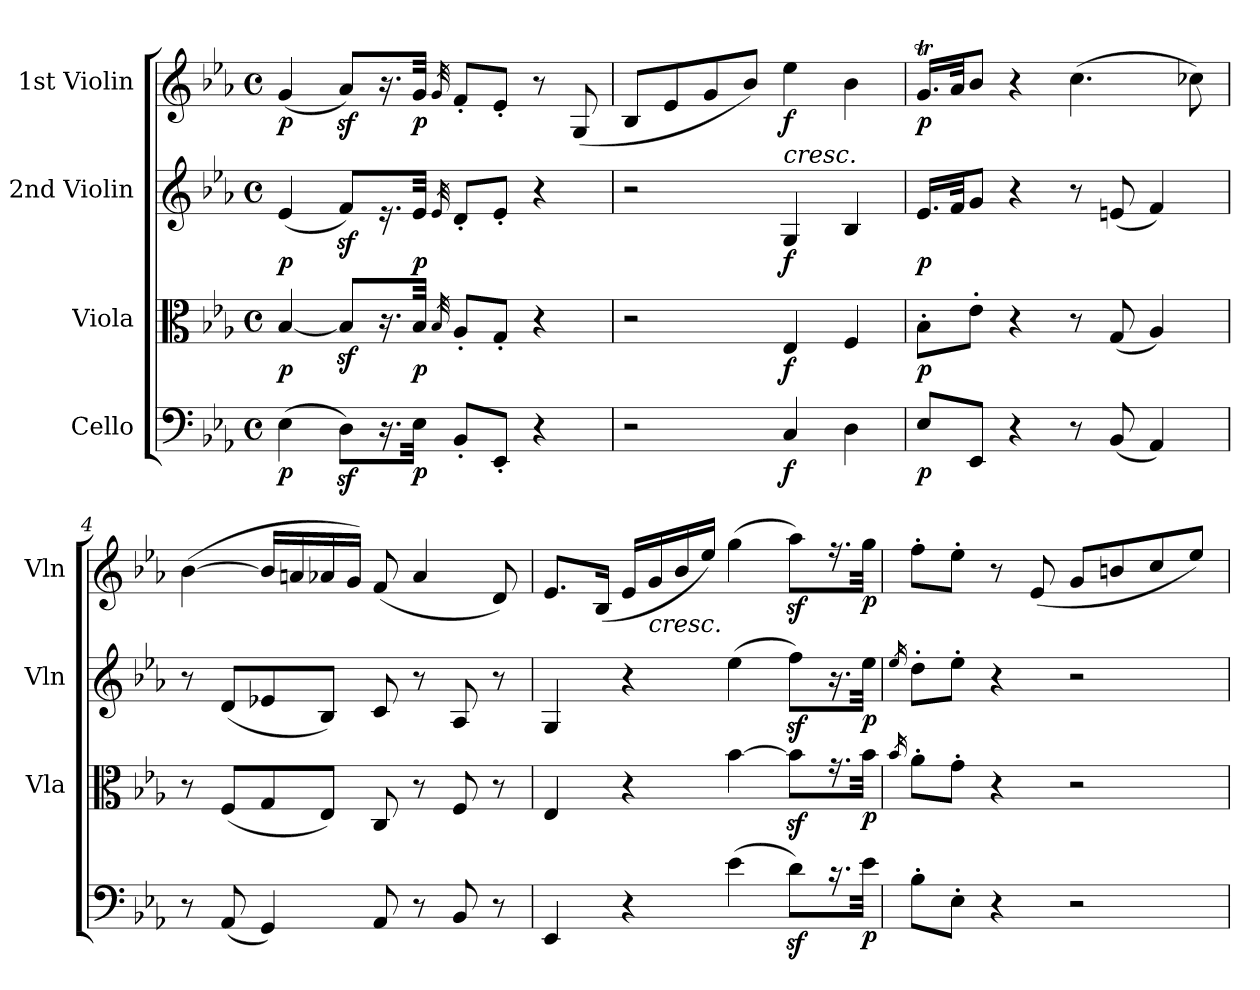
**kern	**dynam	**kern	**dynam	**kern	**dynam	**kern	**dynam
*part4	*part4	*part3	*part3	*part2	*part2	*part1	*part1
*staff4	*staff4	*staff3	*staff3	*staff2	*staff2	*staff1	*staff1
*I"Cello	*	*I"Viola	*	*I"2nd Violin	*	*I"1st Violin	*
*	*	*I'Vla	*	*I'Vln	*	*I'Vln	*
*clefF4	*	*clefC3	*	*clefG2	*	*clefG2	*
*k[b-e-a-]	*	*k[b-e-a-]	*	*k[b-e-a-]	*	*k[b-e-a-]	*
*E-:	*	*E-:	*	*E-:	*	*E-:	*
*M4/4	*	*M4/4	*	*M4/4	*	*M4/4	*
*met(c)	*	*met(c)	*	*met(c)	*	*met(c)	*
=1	=1	=1	=1	=1	=1	=1	=1
!	!LO:DY:b	!	!LO:DY:b	!	!LO:DY:b	!	!LO:DY:b
(4E-\	p	[4B-/	p	(4e-/	p	(4g/	p
8Dz<\L)	.	8B-z</L]	.	8fz</L)	.	8a-z</L)	.
16.r	.	16.r	.	16.r	.	16.r	.
!	!LO:DY:b	!	!LO:DY:b	!	!LO:DY:b	!	!LO:DY:b
32E-\Jkk	p	32B-/Jkk	p	32e-/Jkk	p	32g/Jkk	p
.	.	32qB-/	.	32qe-/	.	32qg/	.
8BB-'/L	.	8A-'/L	.	8d'/L	.	8f'/L	.
8EE-'/J	.	8G'/J	.	8e-'/J	.	8e-'/J	.
4r	.	4r	.	4r	.	8r	.
.	.	.	.	.	.	(8G/	.
=2	=2	=2	=2	=2	=2	=2	=2
2r	.	2r	.	2r	.	8B-/L	.
.	.	.	.	.	.	8e-/	.
.	.	.	.	.	.	8g/	.
.	.	.	.	.	.	8b-/J)	.
!	!	!	!	!LO:TX:a:i:t=cresc.	!	!	!
!	!LO:DY:b	!	!LO:DY:b	!	!LO:DY:b	!	!LO:DY:b
4C/	f	4E-/	f	4G/	f	4ee-\	f
4D\	.	4F/	.	4B-/	.	4b-\	.
=3	=3	=3	=3	=3	=3	=3	=3
!	!LO:DY:b	!	!LO:DY:b	!	!LO:DY:b	!	!LO:DY:b
8E-/L	p	8B-'\L	p	16.e-/LL	p	16.gt/LL	p
.	.	.	.	32f/Jk	.	32a-/Jk	.
8EE-/J	.	8e-'\J	.	8g/J	.	8b-/J	.
4r	.	4r	.	4r	.	4r	.
8r	.	8r	.	8r	.	(4.cc\	.
(8BB-/	.	(8G/	.	(8en/	.	.	.
4AA-/)	.	4A-/)	.	4f/)	.	.	.
.	.	.	.	.	.	8cc-X\)	.
=4	=4	=4	=4	=4	=4	=4	=4
8r	.	8r	.	8r	.	([4b-\	.
(8AA-/	.	(8F/L	.	(8d/L	.	.	.
4GG/)	.	8G/	.	8e-X/	.	16b-/LL]	.
.	.	.	.	.	.	16an/	.
.	.	8E-/J)	.	8B-/J)	.	16a-X/	.
.	.	.	.	.	.	16g/JJ)	.
8AA-/	.	8C/	.	8c/	.	(8f/	.
8r	.	8r	.	8r	.	4a-/	.
8BB-/	.	8F/	.	8A-/	.	.	.
8r	.	8r	.	8r	.	8d/)	.
=5	=5	=5	=5	=5	=5	=5	=5
4EE-/	.	4E-/	.	4G/	.	8.e-/L	.
.	.	.	.	.	.	(16B-/Jk	.
4r	.	4r	.	4r	.	16e-/LL	.
!	!	!	!	!	!	!LO:TX:b:i:t=cresc.	!
.	.	.	.	.	.	16g/	.
.	.	.	.	.	.	16b-/	.
.	.	.	.	.	.	16ee-/JJ)	.
(4e-\	.	[4b-\	.	(4ee-\	.	(4gg\	.
8dz<\L)	.	8b-z<\L]	.	8ffz<\L)	.	8aa-z<\L)	.
16.r	.	16.r	.	16.r	.	16.r	.
!	!LO:DY:b	!	!LO:DY:b	!	!LO:DY:b	!	!LO:DY:b
32e-\Jkk	p	32b-\Jkk	p	32ee-\Jkk	p	32gg\Jkk	p
=6	=6	=6	=6	=6	=6	=6	=6
.	.	16qb-/	.	16qee-/	.	.	.
8B-'\L	.	8a-'\L	.	8dd'\L	.	8ff'\L	.
8E-'\J	.	8g'\J	.	8ee-'\J	.	8ee-'\J	.
4r	.	4r	.	4r	.	8r	.
.	.	.	.	.	.	(8e-/	.
2r	.	2r	.	2r	.	8g/L	.
.	.	.	.	.	.	8bn/	.
.	.	.	.	.	.	8cc/	.
.	.	.	.	.	.	8ee-/J)	.
=	=	=	=	=	=	=	=
*-	*-	*-	*-	*-	*-	*-	*-
